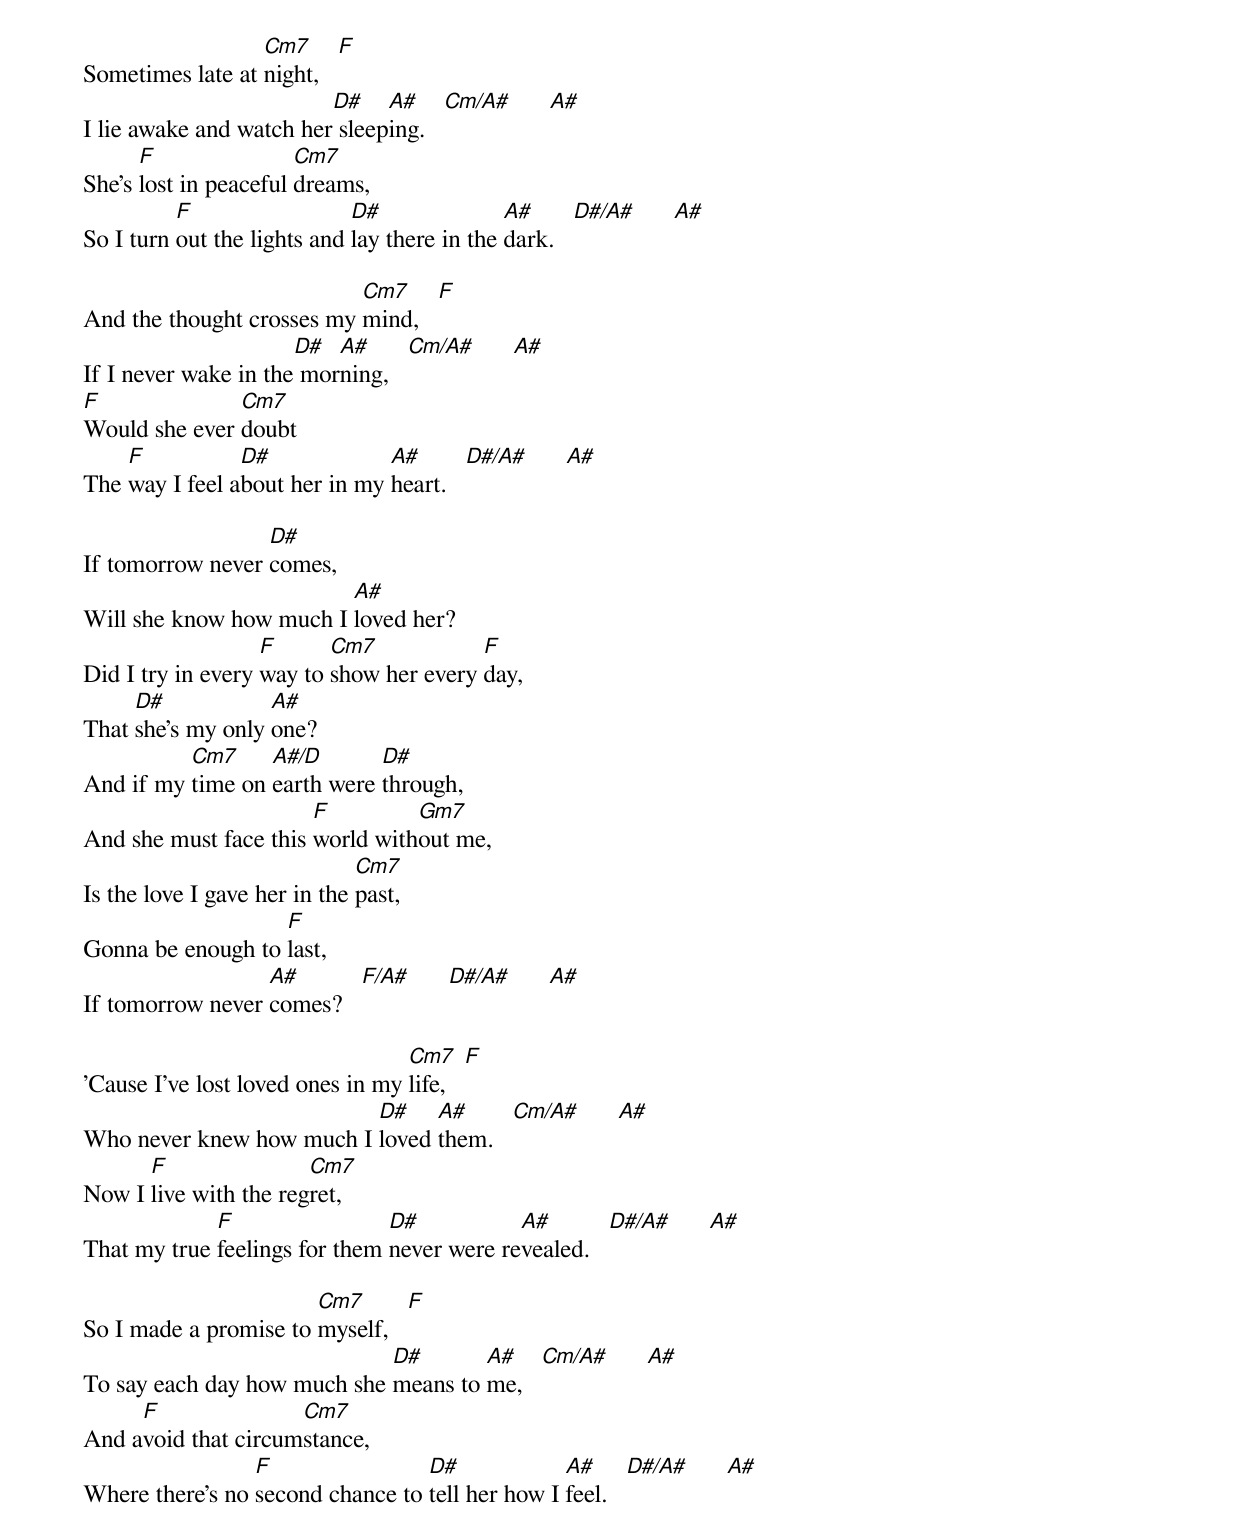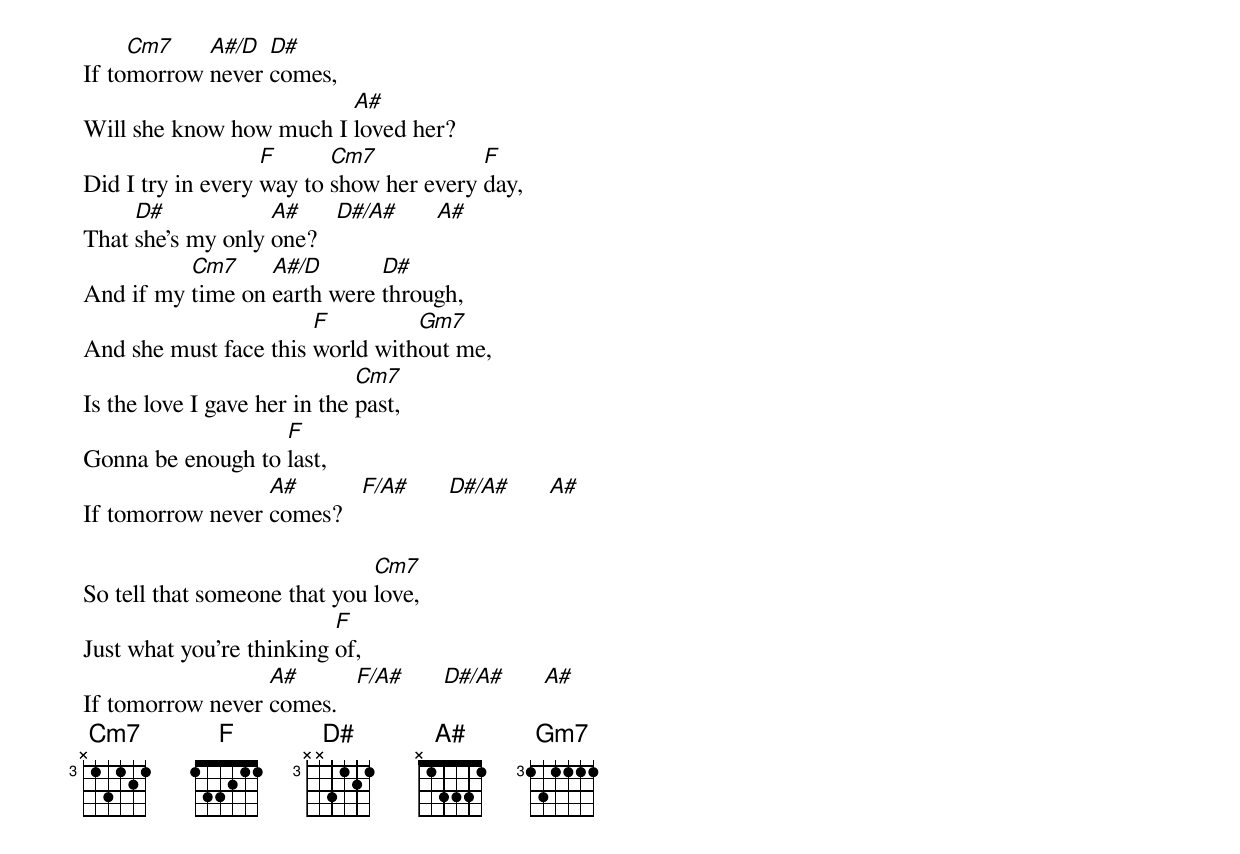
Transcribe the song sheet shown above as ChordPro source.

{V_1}
Sometimes late at [Cm7]night,   [F]
I lie awake and watch her[D#] sleep[A#]ing.   [Cm/A#]      [A#]
She's [F]lost in peaceful [Cm7]dreams,
So I turn [F]out the lights and [D#]lay there in the [A#]dark.   [D#/A#]      [A#]

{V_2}
And the thought crosses my [Cm7]mind,   [F]
If I never wake in the[D#] mor[A#]ning,   [Cm/A#]      [A#]
[F]Would she ever [Cm7]doubt
The [F]way I feel a[D#]bout her in my [A#]heart.   [D#/A#]      [A#]

{C}
If tomorrow never [D#]comes,
Will she know how much I [A#]loved her?
Did I try in every [F]way to [Cm7]show her every [F]day,
That [D#]she's my only [A#]one?
And if my [Cm7]time on [A#/D]earth were [D#]through,
And she must face this [F]world with[Gm7]out me,
Is the love I gave her in the [Cm7]past,
Gonna be enough to [F]last,
If tomorrow never [A#]comes?   [F/A#]      [D#/A#]      [A#]

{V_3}
'Cause I've lost loved ones in my [Cm7]life,   [F]
Who never knew how much I [D#]loved [A#]them.   [Cm/A#]      [A#]
Now I [F]live with the reg[Cm7]ret,
That my true [F]feelings for them [D#]never were re[A#]vealed.   [D#/A#]      [A#]

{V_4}
So I made a promise to [Cm7]myself,   [F]
To say each day how much she [D#]means to [A#]me,   [Cm/A#]      [A#]
And a[F]void that circum[Cm7]stance,
Where there's no [F]second chance to [D#]tell her how I [A#]feel.   [D#/A#]      [A#]

{C}
If to[Cm7]morrow [A#/D]never [D#]comes,
Will she know how much I [A#]loved her?
Did I try in every [F]way to [Cm7]show her every [F]day,
That [D#]she's my only [A#]one?   [D#/A#]      [A#]
And if my [Cm7]time on [A#/D]earth were [D#]through,
And she must face this [F]world with[Gm7]out me,
Is the love I gave her in the [Cm7]past,
Gonna be enough to [F]last,
If tomorrow never [A#]comes?   [F/A#]      [D#/A#]      [A#]

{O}
So tell that someone that you [Cm7]love,
Just what you're thinking [F]of,
If tomorrow never [A#]comes.   [F/A#]      [D#/A#]      [A#]
